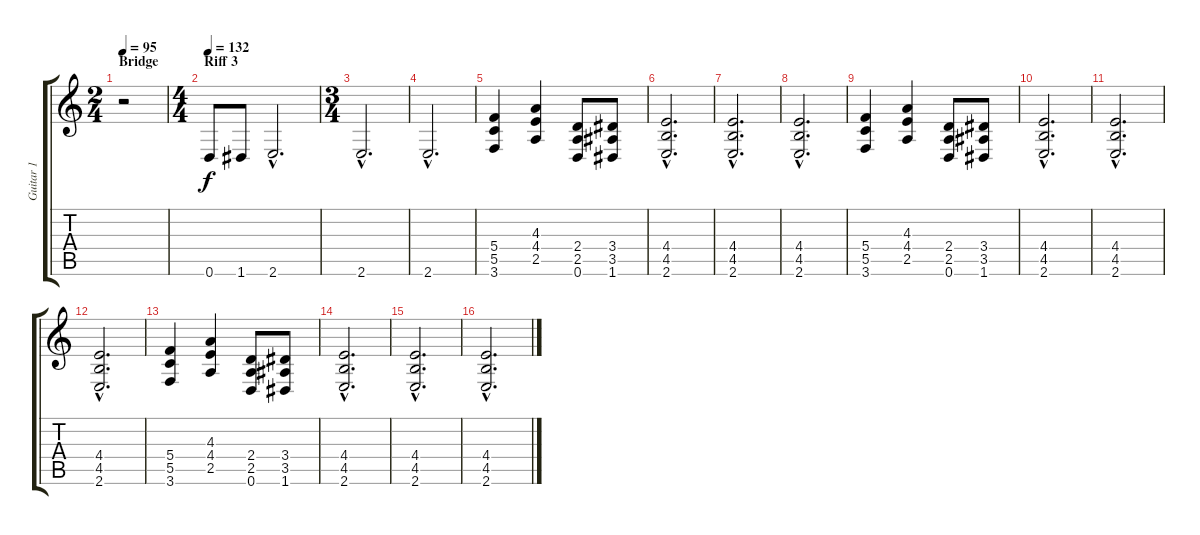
\track ("Guitar 1" "Guitar 1") {instrument distortionguitar}
\staff {score tabs}
\tuning (D4 A3 F3 C3 G2 D2) {hide}
\ts (2 4)
\section ("" "Bridge")
\tempo 95
\clef g2
\ks c
r.2{dy f} |
\ts (4 4)
\section ("" "Riff 3")
\tempo 132
0.6.8 1.6.8 2.6{hac}.2{d} |
\ts (3 4)
2.6{hac}.2{d} |
2.6{hac}.2{d} |
(5.4 5.5 3.6).4 (4.3 4.4 2.5).4 (2.4 2.5 0.6).8 (3.4 3.5 1.6).8 |
(4.4{hac} 4.5{hac} 2.6{hac}).2{d} |
(4.4{hac} 4.5{hac} 2.6{hac}).2{d} |
(4.4{hac} 4.5{hac} 2.6{hac}).2{d} |
(5.4 5.5 3.6).4 (4.3 4.4 2.5).4 (2.4 2.5 0.6).8 (3.4 3.5 1.6).8 |
(4.4{hac} 4.5{hac} 2.6{hac}).2{d} |
(4.4{hac} 4.5{hac} 2.6{hac}).2{d} |
(4.4{hac} 4.5{hac} 2.6{hac}).2{d} |
(5.4 5.5 3.6).4 (4.3 4.4 2.5).4 (2.4 2.5 0.6).8 (3.4 3.5 1.6).8 |
(4.4{hac} 4.5{hac} 2.6{hac}).2{d} |
(4.4{hac} 4.5{hac} 2.6{hac}).2{d} |
(4.4{hac} 4.5{hac} 2.6{hac}).2{d}
